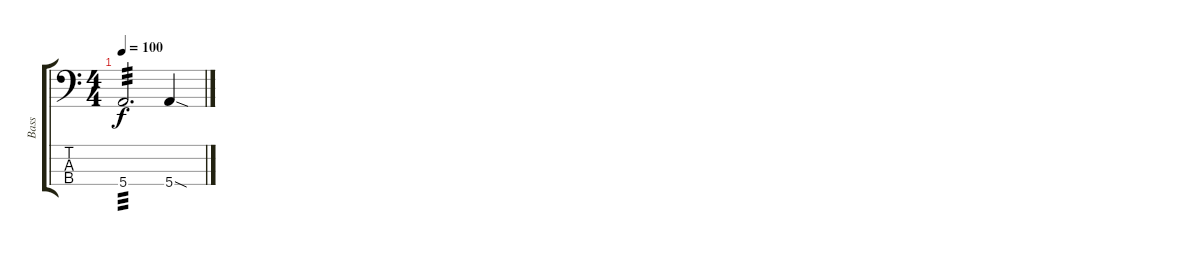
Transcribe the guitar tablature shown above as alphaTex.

\track ("Bass" "Bass") {instrument electricbasspick}
\staff {score tabs}
\tuning (G2 D2 A1 E1) {hide}
\ts (4 4)
\tempo 100
\clef f4
\ks c
5.4.2{d tp 3 dy f} 5.4{sod}.4
